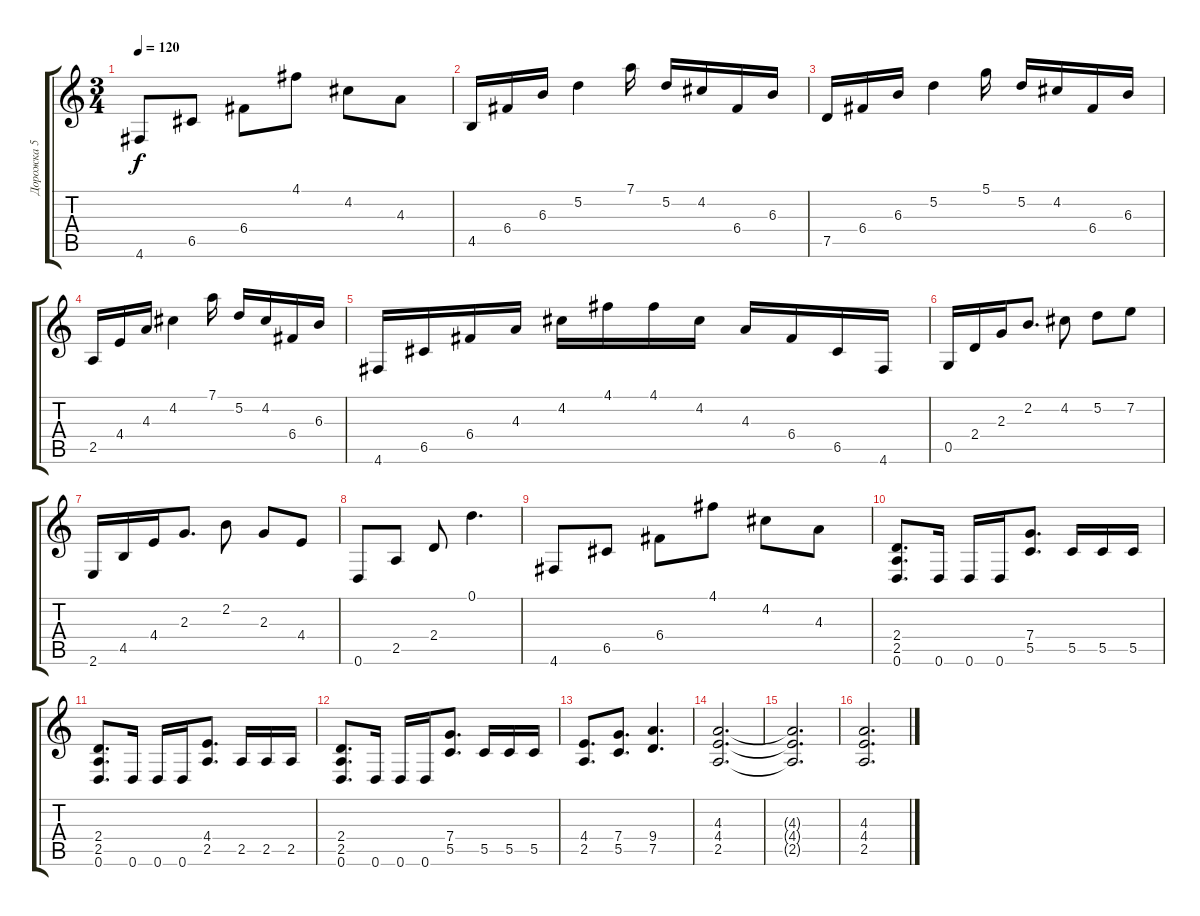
\track ("Дорожка 5" "Дорожка 5") {instrument distortionguitar}
\staff {score tabs}
\tuning (D4 A3 F3 C3 G2 D2) {hide}
\ts (3 4)
\tempo 120
\clef g2
\ks c
4.6.8{dy f} 6.5.8 6.4.8 4.1.8 4.2.8 4.3.8 |
4.5.16 6.4.16 6.3.16 5.2.4 7.1.16 5.2.16 4.2.16 6.4.16 6.3.16 |
7.5.16 6.4.16 6.3.16 5.2.4 5.1.16 5.2.16 4.2.16 6.4.16 6.3.16 |
2.5.16 4.4.16 4.3.16 4.2.4 7.1.16 5.2.16 4.2.16 6.4.16 6.3.16 |
4.6.16 6.5.16 6.4.16 4.3.16 4.2.16 4.1.16 4.1.16 4.2.16 4.3.16 6.4.16 6.5.16 4.6.16 |
0.5.16 2.4.16 2.3.16 2.2.8{d} 4.2.8 5.2.8 7.2.8 |
2.6.16 4.5.16 4.4.16 2.3.8{d} 2.2.8 2.3.8 4.4.8 |
0.6.8 2.5.8 2.4.8 0.1.4{d} |
4.6.8 6.5.8 6.4.8 4.1.8 4.2.8 4.3.8 |
(2.4 2.5 0.6).8{d} 0.6.16 0.6.16 0.6.16 (7.4 5.5).8{d} 5.5.16 5.5.16 5.5.16 |
(2.4 2.5 0.6).8{d} 0.6.16 0.6.16 0.6.16 (4.4 2.5).8{d} 2.5.16 2.5.16 2.5.16 |
(2.4 2.5 0.6).8{d} 0.6.16 0.6.16 0.6.16 (7.4 5.5).8{d} 5.5.16 5.5.16 5.5.16 |
(4.4 2.5).8{d} (7.4 5.5).8{d} (9.4 7.5).4{d} |
(4.3 4.4 2.5).2{d} |
(4.3{t} 4.4{t} 2.5{t}).2{d} |
(4.3 4.4 2.5).2{d}
